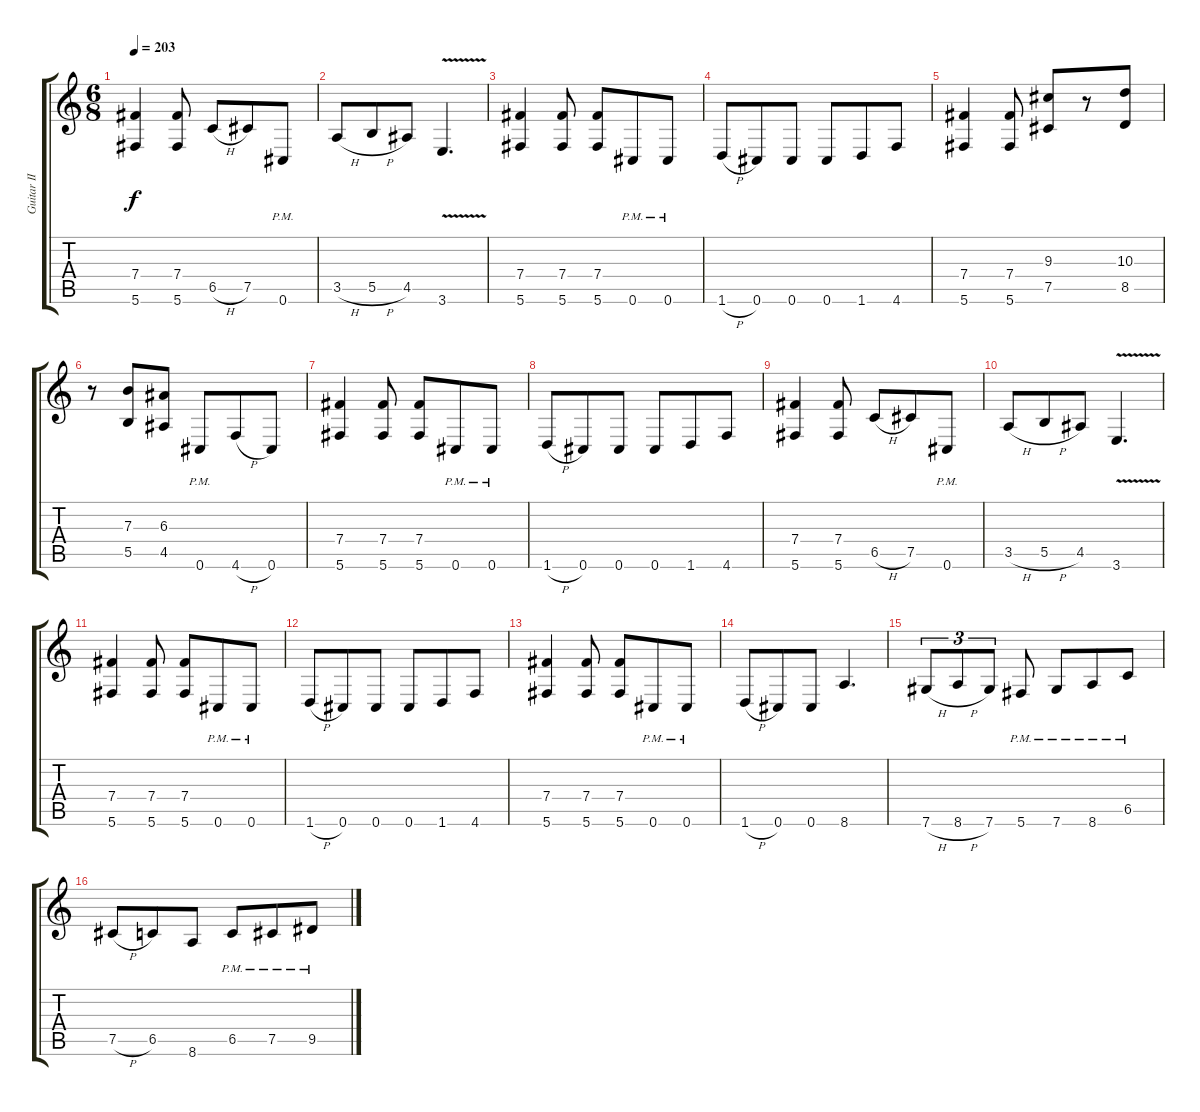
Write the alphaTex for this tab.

\track ("Guitar II" "Guitar II") {instrument distortionguitar}
\staff {score tabs}
\tuning (Db4 Ab3 E3 B2 Gb2 Db2) {hide}
\ts (6 8)
\tempo 203
\clef g2
\ks c
(7.4 5.6).4{dy f} (7.4 5.6).8 6.5{h}.8 7.5.8 0.6{pm}.8 |
3.5{h}.8 5.5{h}.8 4.5.8 3.6{v}.4{d} |
(7.4 5.6).4 (7.4 5.6).8 (7.4 5.6).8 0.6{pm}.8 0.6{pm}.8 |
1.6{h}.8 0.6.8 0.6.8 0.6.8 1.6.8 4.6.8 |
(7.4 5.6).4 (7.4 5.6).8 (9.3 7.5).8 r.8 (10.3 8.5).8 |
r.8 (7.3 5.5).8 (6.3 4.5).8 0.6{pm}.8 4.6{h}.8 0.6.8 |
(7.4 5.6).4 (7.4 5.6).8 (7.4 5.6).8 0.6{pm}.8 0.6{pm}.8 |
1.6{h}.8 0.6.8 0.6.8 0.6.8 1.6.8 4.6.8 |
(7.4 5.6).4 (7.4 5.6).8 6.5{h}.8 7.5.8 0.6{pm}.8 |
3.5{h}.8 5.5{h}.8 4.5.8 3.6{v}.4{d} |
(7.4 5.6).4 (7.4 5.6).8 (7.4 5.6).8 0.6{pm}.8 0.6{pm}.8 |
1.6{h}.8 0.6.8 0.6.8 0.6.8 1.6.8 4.6.8 |
(7.4 5.6).4 (7.4 5.6).8 (7.4 5.6).8 0.6{pm}.8 0.6{pm}.8 |
1.6{h}.8 0.6.8 0.6.8 8.6.4{d} |
7.6{h}.8{tu (3 2)} 8.6{h}.8{tu (3 2)} 7.6.8{tu (3 2)} 5.6{pm}.8 7.6{pm}.8 8.6{pm}.8 6.5{pm}.8 |
7.5{h}.8 6.5.8 8.6.8 6.5{pm}.8 7.5{pm}.8 9.5{pm}.8
